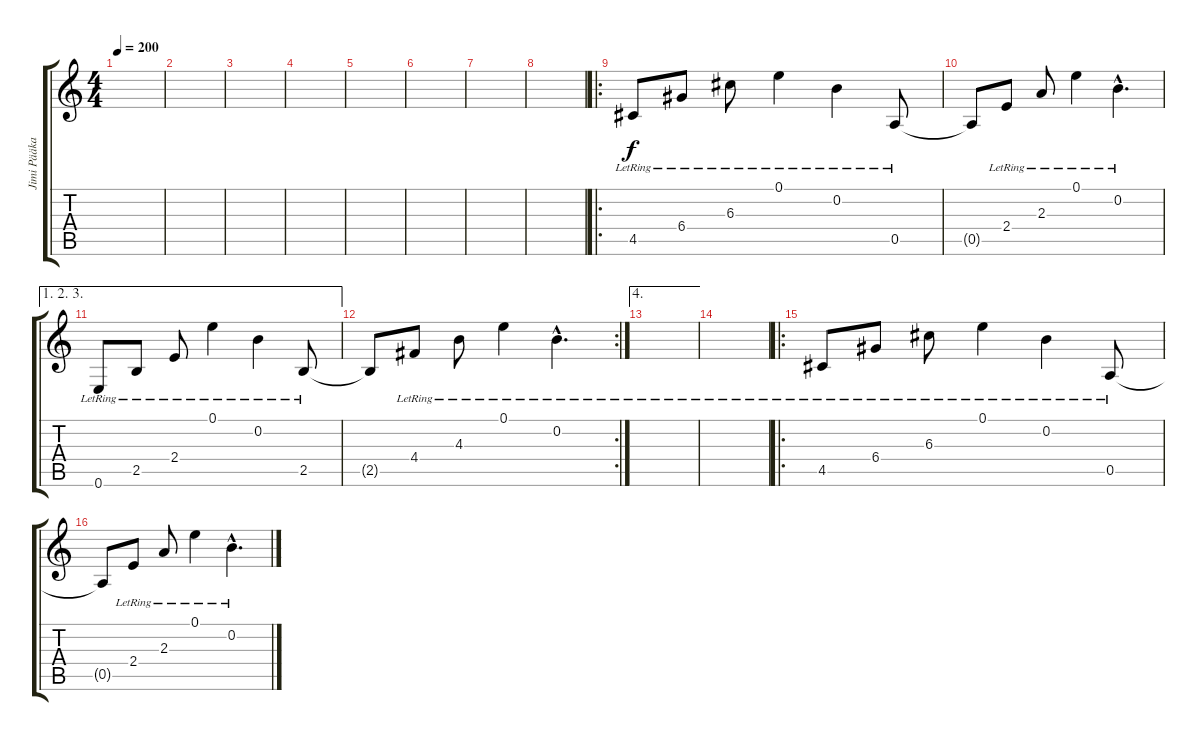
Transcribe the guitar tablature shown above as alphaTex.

\track ("Jimi Pääkallo" "Jimi Pääka") {instrument electricguitarclean}
\staff {score tabs}
\tuning (E4 B3 G3 D3 A2 E2) {hide}
\ts (4 4)
\tempo 200
\clef g2
\ks c
|
|
|
|
|
|
|
|
\ro
4.5{lr}.8 6.4{lr}.8 6.3{lr}.8 0.1{lr}.4 0.2{lr}.4 0.5{lr}.8 |
0.5{t}.8 2.4{lr}.8 2.3{lr}.8 0.1{lr}.4 0.2{hac lr}.4{d} |
\ae (1 2 3)
0.6{lr}.8 2.5{lr}.8 2.4{lr}.8 0.1{lr}.4 0.2{lr}.4 2.5{lr}.8 |
\rc 2
2.5{t}.8 4.4{lr}.8 4.3{lr}.8 0.1{lr}.4 0.2{hac lr}.4{d} |
\ae 4
|
|
\ro
4.5{lr}.8 6.4{lr}.8 6.3{lr}.8 0.1{lr}.4 0.2{lr}.4 0.5{lr}.8 |
0.5{t}.8 2.4{lr}.8 2.3{lr}.8 0.1{lr}.4 0.2{hac lr}.4{d}
